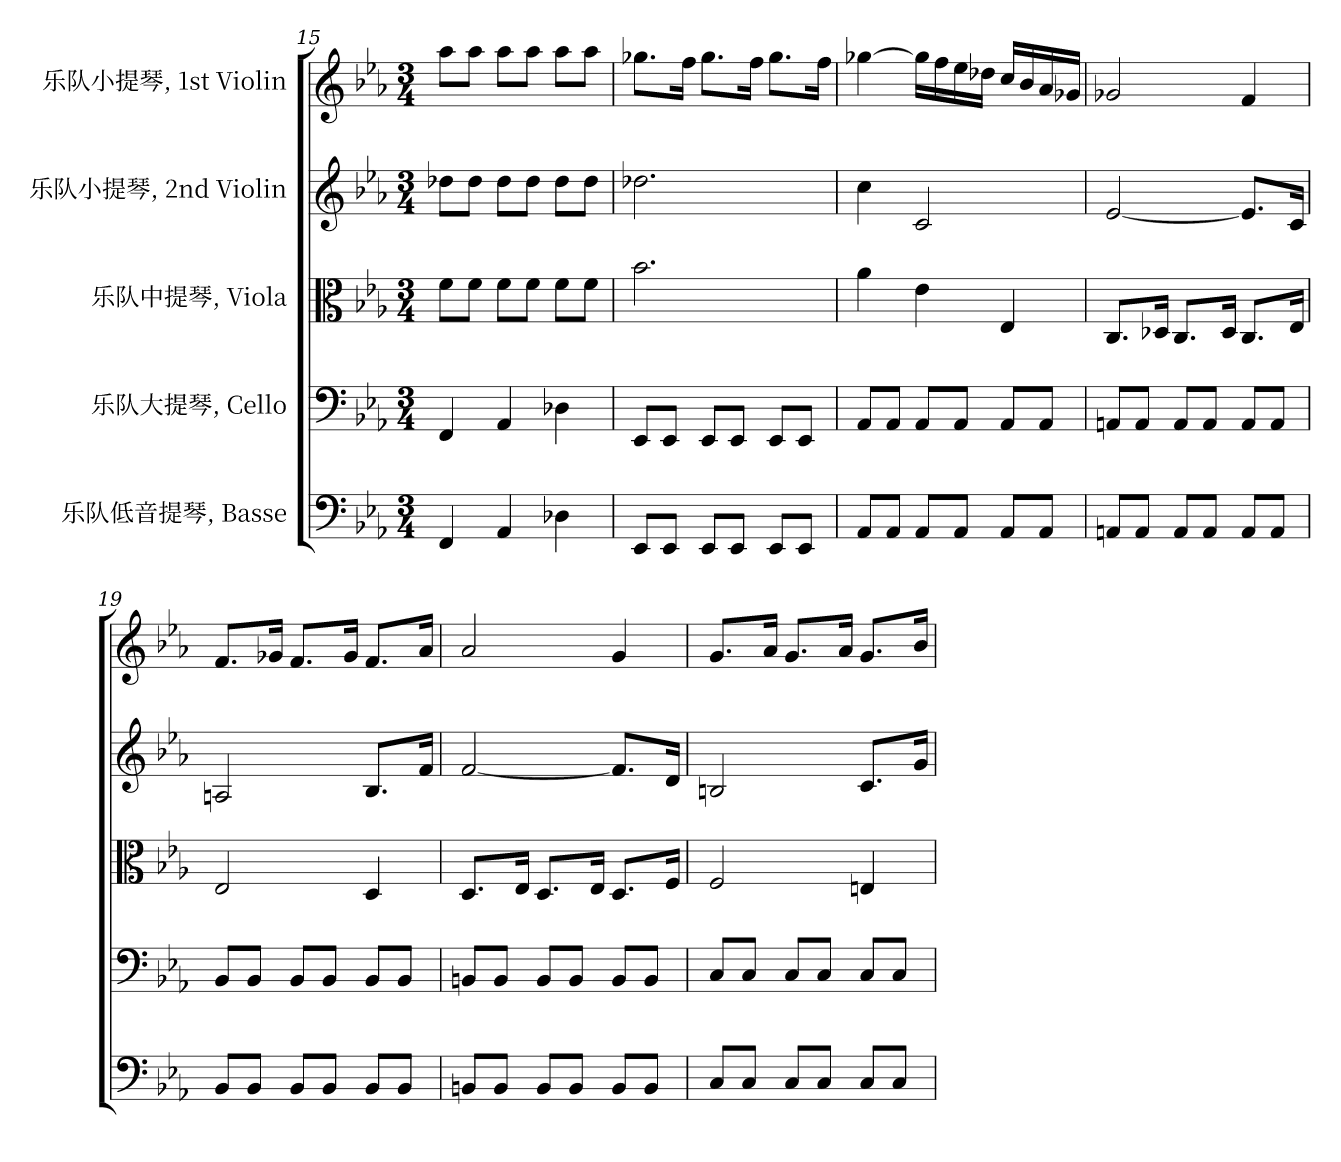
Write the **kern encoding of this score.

**kern	**kern	**kern	**kern	**kern
*part5	*part4	*part3	*part2	*part1
*staff5	*staff4	*staff3	*staff2	*staff1
*I"乐队低音提琴, Basse	*I"乐队大提琴, Cello	*I"乐队中提琴, Viola	*I"乐队小提琴, 2nd Violin	*I"乐队小提琴, 1st Violin
*clefF4	*clefF4	*clefC3	*clefG2	*clefG2
*ITrd7c12	*	*	*	*
*k[b-e-a-]	*k[b-e-a-]	*k[b-e-a-]	*k[b-e-a-]	*k[b-e-a-]
*M3/4	*M3/4	*M3/4	*M3/4	*M3/4
*MM38	*MM38	*MM38	*MM38	*MM38
=15	=15	=15	=15	=15
4FFF/	4FF/	8f\L	8dd-X\L	8aa-\L
*	*	*	*	*MM42
.	.	8f\J	8dd-\J	8aa-\J
*	*	*	*	*MM38
4AAA-/	4AA-/	8f\L	8dd-\L	8aa-\L
*	*	*	*	*MM42
.	.	8f\J	8dd-\J	8aa-\J
*	*	*	*	*MM38
4DD-X\	4D-X\	8f\L	8dd-\L	8aa-\L
*	*	*	*	*MM42
.	.	8f\J	8dd-\J	8aa-\J
!!LO:PB:g=z
=16	=16	=16	=16	=16
*	*	*	*	*MM38
8EEE-/L	8EE-/L	2.b-\	2.dd-X\	8.gg-X\L
8EEE-/J	8EE-/J	.	.	.
.	.	.	.	16ff\Jk
*	*	*	*	*MM38
8EEE-/L	8EE-/L	.	.	8.gg-\L
8EEE-/J	8EE-/J	.	.	.
.	.	.	.	16ff\Jk
*	*	*	*	*MM38
8EEE-/L	8EE-/L	.	.	8.gg-\L
8EEE-/J	8EE-/J	.	.	.
.	.	.	.	16ff\Jk
=17	=17	=17	=17	=17
*	*	*	*	*MM36
8AAA-/L	8AA-/L	4a-\	4cc\	[4gg-X\
8AAA-/J	8AA-/J	.	.	.
*	*	*	*	*MM38
8AAA-/L	8AA-/L	4e-\	2c/	16gg-\LL]
.	.	.	.	16ff\
*	*	*	*	*MM42
8AAA-/J	8AA-/J	.	.	16ee-\
.	.	.	.	16dd-X\JJ
*	*	*	*	*MM38
8AAA-/L	8AA-/L	4E-/	.	16cc/LL
.	.	.	.	16b-/
*	*	*	*	*MM42
8AAA-/J	8AA-/J	.	.	16a-/
.	.	.	.	16g-X/JJ
=18	=18	=18	=18	=18
*	*	*	*	*MM38
8AAAn/L	8AAn/L	8.C/L	[2e-/	2g-X/
8AAA/J	8AA/J	.	.	.
.	.	16D-X/Jk	.	.
8AAA/L	8AA/L	8.C/L	.	.
8AAA/J	8AA/J	.	.	.
.	.	16D-/Jk	.	.
*	*	*	*	*MM38
8AAA/L	8AA/L	8.C/L	8.e-/L]	4f/
8AAA/J	8AA/J	.	.	.
.	.	16E-/Jk	16c/Jk	.
=19	=19	=19	=19	=19
*	*	*	*	*MM38
8BBB-/L	8BB-/L	2E-/	2An/	8.f/L
8BBB-/J	8BB-/J	.	.	.
.	.	.	.	16g-X/Jk
*	*	*	*	*MM38
8BBB-/L	8BB-/L	.	.	8.f/L
8BBB-/J	8BB-/J	.	.	.
.	.	.	.	16g-/Jk
*	*	*	*	*MM38
8BBB-/L	8BB-/L	4D/	8.B-/L	8.f/L
8BBB-/J	8BB-/J	.	.	.
.	.	.	16f/Jk	16a-/Jk
!!LO:LB:g=z
=20	=20	=20	=20	=20
*	*	*	*	*MM38
8BBBn/L	8BBn/L	8.D/L	[2f/	2a-/
8BBB/J	8BB/J	.	.	.
.	.	16E-/Jk	.	.
8BBB/L	8BB/L	8.D/L	.	.
8BBB/J	8BB/J	.	.	.
.	.	16E-/Jk	.	.
*	*	*	*	*MM38
8BBB/L	8BB/L	8.D/L	8.f/L]	4g/
8BBB/J	8BB/J	.	.	.
.	.	16F/Jk	16d/Jk	.
=21	=21	=21	=21	=21
*	*	*	*	*MM38
8CC/L	8C/L	2F/	2Bn/	8.g/L
8CC/J	8C/J	.	.	.
.	.	.	.	16a-/Jk
*	*	*	*	*MM38
8CC/L	8C/L	.	.	8.g/L
8CC/J	8C/J	.	.	.
.	.	.	.	16a-/Jk
*	*	*	*	*MM38
8CC/L	8C/L	4En/	8.c/L	8.g/L
8CC/J	8C/J	.	.	.
.	.	.	16g/Jk	16b-/Jk
=	=	=	=	=
*-	*-	*-	*-	*-
